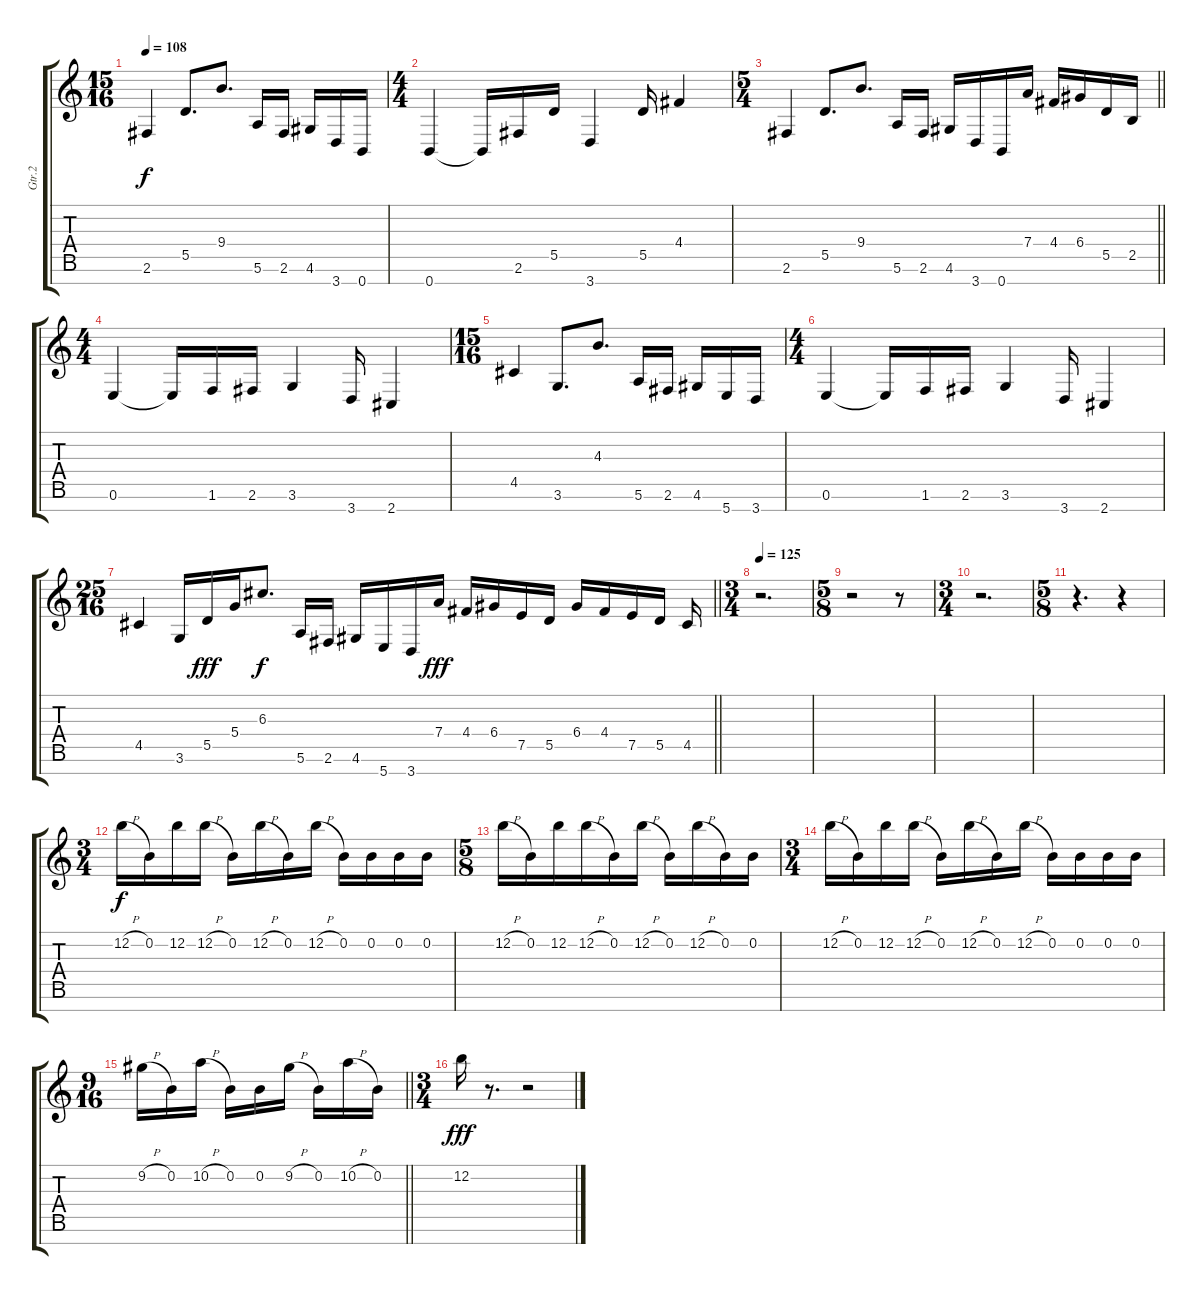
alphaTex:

\track ("Gtr.2" "Gtr.2") {instrument distortionguitar}
\staff {score tabs}
\tuning (E4 B3 G3 D3 A2 E2 B1) {hide}
\ts (15 16)
\tempo 108
\clef g2
\ks c
2.6.4{dy f} 5.5.8{d} 9.4.8{d} 5.6.16 2.6.16 4.6.16 3.7.16 0.7.16 |
\ts (4 4)
0.7.4 0.7{t}.16 2.6.16 5.5.16 3.7.4 5.5.16 4.4.4 |
\ts (5 4)
\barLineRight lightlight
2.6.4 5.5.8{d} 9.4.8{d} 5.6.16 2.6.16 4.6.16 3.7.16 0.7.16 7.4.16 4.4.16 6.4.16 5.5.16 2.5.16 |
\ts (4 4)
0.6.4 0.6{t}.16 1.6.16 2.6.16 3.6.4 3.7.16 2.7.4 |
\ts (15 16)
4.5.4 3.6.8{d} 4.3.8{d} 5.6.16 2.6.16 4.6.16 5.7.16 3.7.16 |
\ts (4 4)
0.6.4 0.6{t}.16 1.6.16 2.6.16 3.6.4 3.7.16 2.7.4 |
\ts (25 16)
\barLineRight lightlight
4.5.4 3.6.16 5.5.16{dy fff} 5.4.16 6.3.8{d dy f} 5.6.16 2.6.16 4.6.16 5.7.16 3.7.16 7.4.16{dy fff} 4.4.16 6.4.16 7.5.16 5.5.16 6.4.16 4.4.16 7.5.16 5.5.16 4.5.16 |
\ts (3 4)
\tempo 125
r.2{d} |
\ts (5 8)
r.2 r.8 |
\ts (3 4)
r.2{d} |
\ts (5 8)
r.4{d} r.4 |
\ts (3 4)
12.2{h}.16{dy f} 0.2.16 12.2.16 12.2{h}.16 0.2.16 12.2{h}.16 0.2.16 12.2{h}.16 0.2.16 0.2.16 0.2.16 0.2.16 |
\ts (5 8)
12.2{h}.16 0.2.16 12.2.16 12.2{h}.16 0.2.16 12.2{h}.16 0.2.16 12.2{h}.16 0.2.16 0.2.16 |
\ts (3 4)
12.2{h}.16 0.2.16 12.2.16 12.2{h}.16 0.2.16 12.2{h}.16 0.2.16 12.2{h}.16 0.2.16 0.2.16 0.2.16 0.2.16 |
\ts (9 16)
\barLineRight lightlight
9.2{h}.16 0.2.16 10.2{h}.16 0.2.16 0.2.16 9.2{h}.16 0.2.16 10.2{h}.16 0.2.16 |
\ts (3 4)
12.2.16{dy fff} r.8{d} r.2
